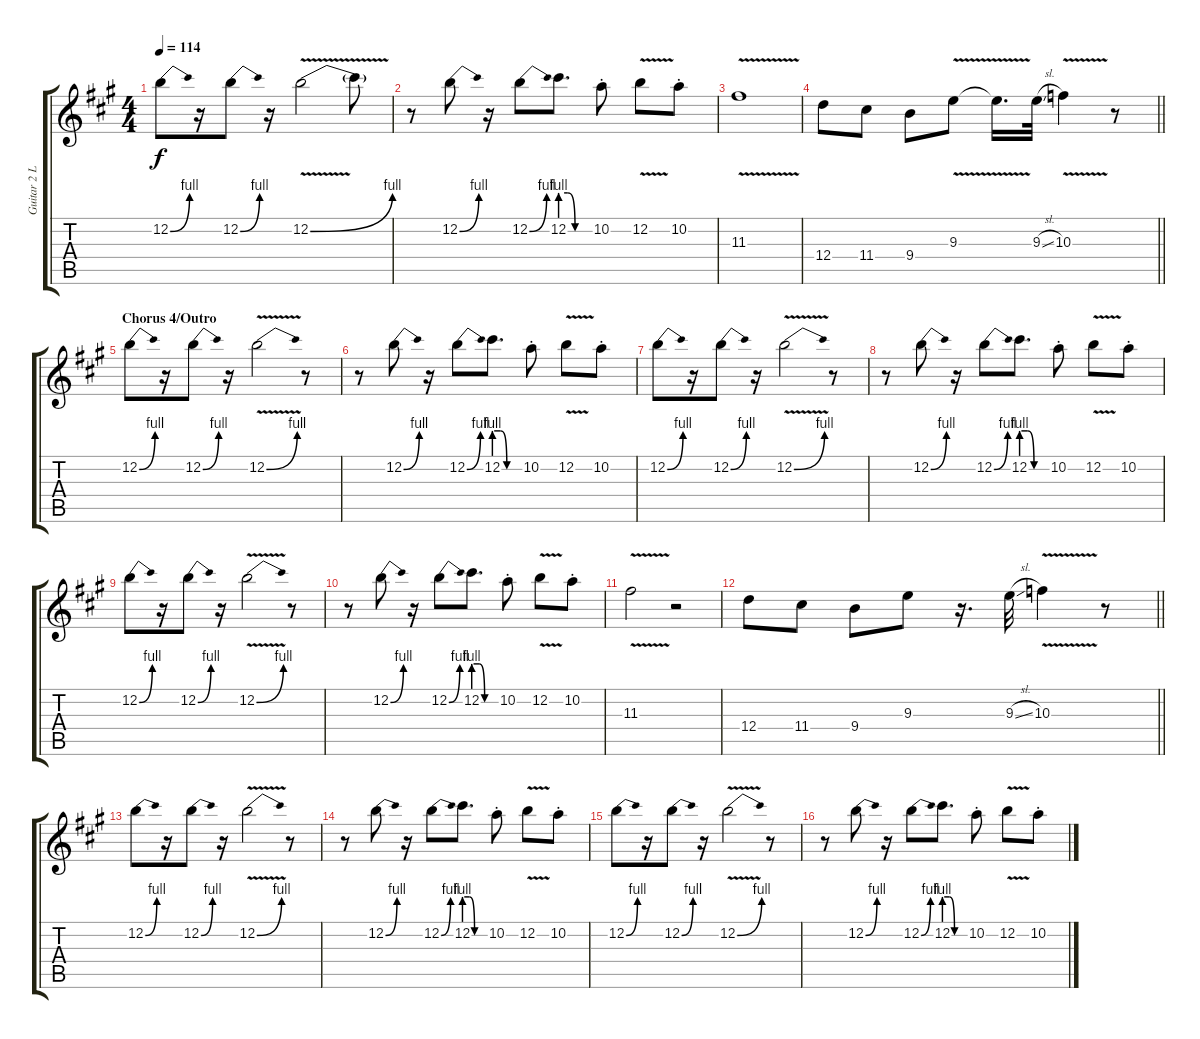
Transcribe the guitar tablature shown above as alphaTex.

\track ("Guitar 2 Left" "Guitar 2 L") {instrument distortionguitar}
\staff {score tabs}
\tuning (E4 B3 G3 D3 A2 E2) {hide}
\ts (4 4)
\tempo 114
\clef g2
\ks a
12.2{be (bend 0 0 60 4)}.8{dy f} r.16 12.2{be (bend 0 0 60 4)}.8 r.16 12.2{be (bend 0 0 60 4) v}.2 12.2{t}.8 |
r.8 12.2{be (bend 0 0 60 4)}.8 r.16 12.2{be (bend 0 0 60 4)}.8 12.2{be (custom 0 4 15 4 30 0 60 0)}.8{d} 10.2{st}.8 12.2{v}.8 10.2{st}.8 |
11.3{v}.1 |
\barLineRight lightlight
12.4.8 11.4.8 9.4.8 9.3{v}.8 9.3{t}.16{d} 9.3{sl}.32 10.3{v}.4 r.8 |
\section ("" "Chorus 4/Outro")
12.2{be (bend 0 0 60 4)}.8 r.16 12.2{be (bend 0 0 60 4)}.8 r.16 12.2{be (bend 0 0 60 4) v}.2 r.8 |
r.8 12.2{be (bend 0 0 60 4)}.8 r.16 12.2{be (bend 0 0 60 4)}.8 12.2{be (custom 0 4 15 4 30 0 60 0)}.8{d} 10.2{st}.8 12.2{v}.8 10.2{st}.8 |
12.2{be (bend 0 0 60 4)}.8 r.16 12.2{be (bend 0 0 60 4)}.8 r.16 12.2{be (bend 0 0 60 4) v}.2 r.8 |
r.8 12.2{be (bend 0 0 60 4)}.8 r.16 12.2{be (bend 0 0 60 4)}.8 12.2{be (custom 0 4 15 4 30 0 60 0)}.8{d} 10.2{st}.8 12.2{v}.8 10.2{st}.8 |
12.2{be (bend 0 0 60 4)}.8 r.16 12.2{be (bend 0 0 60 4)}.8 r.16 12.2{be (bend 0 0 60 4) v}.2 r.8 |
r.8 12.2{be (bend 0 0 60 4)}.8 r.16 12.2{be (bend 0 0 60 4)}.8 12.2{be (custom 0 4 15 4 30 0 60 0)}.8{d} 10.2{st}.8 12.2{v}.8 10.2{st}.8 |
11.3{v}.2 r.2 |
\barLineRight lightlight
12.4.8 11.4.8 9.4.8 9.3.8 r.16{d} 9.3{sl}.32 10.3{v}.4 r.8 |
12.2{be (bend 0 0 60 4)}.8 r.16 12.2{be (bend 0 0 60 4)}.8 r.16 12.2{be (bend 0 0 60 4) v}.2 r.8 |
r.8 12.2{be (bend 0 0 60 4)}.8 r.16 12.2{be (bend 0 0 60 4)}.8 12.2{be (custom 0 4 15 4 30 0 60 0)}.8{d} 10.2{st}.8 12.2{v}.8 10.2{st}.8 |
12.2{be (bend 0 0 60 4)}.8 r.16 12.2{be (bend 0 0 60 4)}.8 r.16 12.2{be (bend 0 0 60 4) v}.2 r.8 |
r.8 12.2{be (bend 0 0 60 4)}.8 r.16 12.2{be (bend 0 0 60 4)}.8 12.2{be (custom 0 4 15 4 30 0 60 0)}.8{d} 10.2{st}.8 12.2{v}.8 10.2{st}.8
